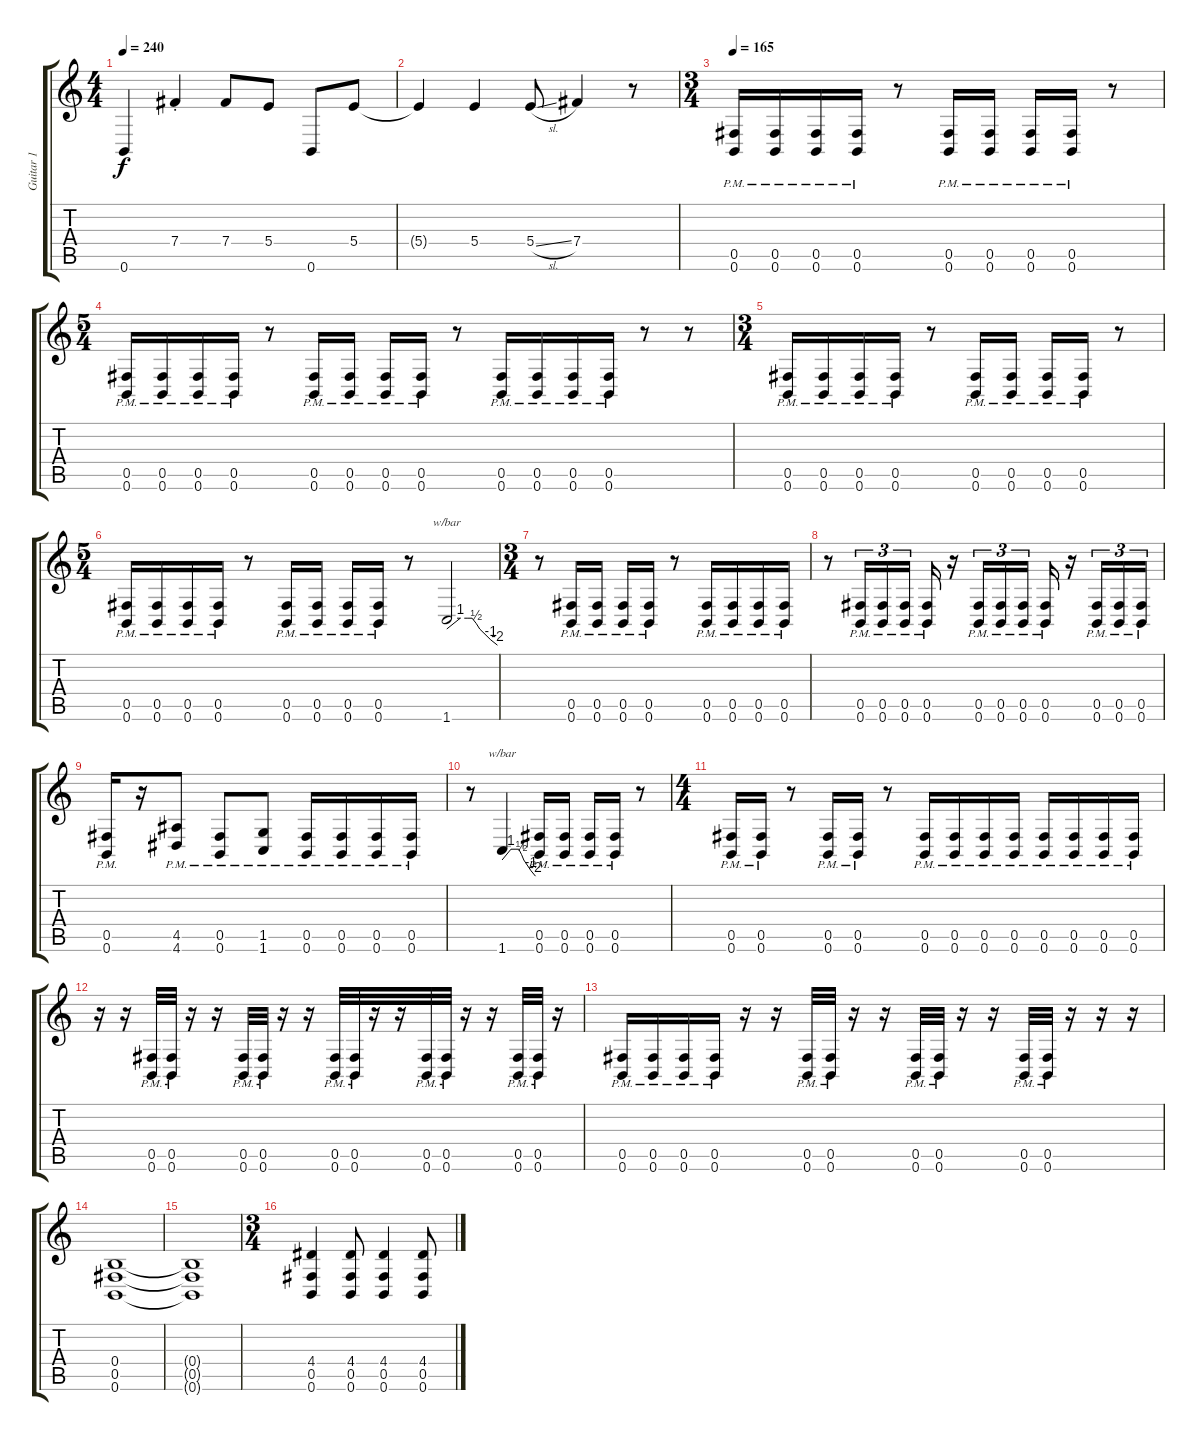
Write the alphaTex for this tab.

\track ("Guitar 1" "Guitar 1") {instrument overdrivenguitar}
\staff {score tabs}
\tuning (Db4 Ab3 E3 B2 Gb2 B1) {hide}
\ts (4 4)
\tempo 240
\clef g2
\ks c
0.6.4{dy f} 7.4{st}.4 7.4.8 5.4.8 0.6.8 5.4.8 |
5.4{t}.4 5.4.4 5.4{sl}.8 7.4.4 r.8 |
\ts (3 4)
\tempo 165
(0.5{pm} 0.6{pm}).16 (0.5{pm} 0.6{pm}).16 (0.5{pm} 0.6{pm}).16 (0.5{pm} 0.6{pm}).16 r.8 (0.5{pm} 0.6{pm}).16 (0.5{pm} 0.6{pm}).16 (0.5{pm} 0.6{pm}).16 (0.5{pm} 0.6{pm}).16 r.8 |
\ts (5 4)
(0.5{pm} 0.6{pm}).16 (0.5{pm} 0.6{pm}).16 (0.5{pm} 0.6{pm}).16 (0.5{pm} 0.6{pm}).16 r.8 (0.5{pm} 0.6{pm}).16 (0.5{pm} 0.6{pm}).16 (0.5{pm} 0.6{pm}).16 (0.5{pm} 0.6{pm}).16 r.8 (0.5{pm} 0.6{pm}).16 (0.5{pm} 0.6{pm}).16 (0.5{pm} 0.6{pm}).16 (0.5{pm} 0.6{pm}).16 r.8 r.8 |
\ts (3 4)
(0.5{pm} 0.6{pm}).16 (0.5{pm} 0.6{pm}).16 (0.5{pm} 0.6{pm}).16 (0.5{pm} 0.6{pm}).16 r.8 (0.5{pm} 0.6{pm}).16 (0.5{pm} 0.6{pm}).16 (0.5{pm} 0.6{pm}).16 (0.5{pm} 0.6{pm}).16 r.8 |
\ts (5 4)
(0.5{pm} 0.6{pm}).16 (0.5{pm} 0.6{pm}).16 (0.5{pm} 0.6{pm}).16 (0.5{pm} 0.6{pm}).16 r.8 (0.5{pm} 0.6{pm}).16 (0.5{pm} 0.6{pm}).16 (0.5{pm} 0.6{pm}).16 (0.5{pm} 0.6{pm}).16 r.8 1.6.2{tbe (custom default 0 0 16 4 25 4 30 4 35 2 39 0 52 -4 60 -8)} |
\ts (3 4)
r.8 (0.5{pm} 0.6{pm}).16 (0.5{pm} 0.6{pm}).16 (0.5{pm} 0.6{pm}).16 (0.5{pm} 0.6{pm}).16 r.8 (0.5{pm} 0.6{pm}).16 (0.5{pm} 0.6{pm}).16 (0.5{pm} 0.6{pm}).16 (0.5{pm} 0.6{pm}).16 |
r.8 (0.5{pm} 0.6{pm}).16{tu (3 2)} (0.5{pm} 0.6{pm}).16{tu (3 2)} (0.5{pm} 0.6{pm}).16{tu (3 2)} (0.5{pm} 0.6{pm}).16 r.16 (0.5{pm} 0.6{pm}).16{tu (3 2)} (0.5{pm} 0.6{pm}).16{tu (3 2)} (0.5{pm} 0.6{pm}).16{tu (3 2)} (0.5{pm} 0.6{pm}).16 r.16 (0.5{pm} 0.6{pm}).16{tu (3 2)} (0.5{pm} 0.6{pm}).16{tu (3 2)} (0.5{pm} 0.6{pm}).16{tu (3 2)} |
(0.5{pm} 0.6{pm}).16 r.16 (4.5{pm} 4.6{pm}).8 (0.5{pm} 0.6{pm}).8 (1.5{pm} 1.6{pm}).8 (0.5{pm} 0.6{pm}).16 (0.5{pm} 0.6{pm}).16 (0.5{pm} 0.6{pm}).16 (0.5{pm} 0.6{pm}).16 |
r.8 1.6.4{tbe (custom default 0 0 16 4 25 4 30 4 35 2 39 0 52 -4 60 -8)} (0.5{pm} 0.6{pm}).16 (0.5{pm} 0.6{pm}).16 (0.5{pm} 0.6{pm}).16 (0.5{pm} 0.6{pm}).16 r.8 |
\ts (4 4)
(0.5{pm} 0.6{pm}).16 (0.5{pm} 0.6{pm}).16 r.8 (0.5{pm} 0.6{pm}).16 (0.5{pm} 0.6{pm}).16 r.8 (0.5{pm} 0.6{pm}).16 (0.5{pm} 0.6{pm}).16 (0.5{pm} 0.6{pm}).16 (0.5{pm} 0.6{pm}).16 (0.5{pm} 0.6{pm}).16 (0.5{pm} 0.6{pm}).16 (0.5{pm} 0.6{pm}).16 (0.5{pm} 0.6{pm}).16 |
r.16 r.16 (0.5{pm} 0.6{pm}).32 (0.5{pm} 0.6{pm}).32 r.16 r.16 (0.5{pm} 0.6{pm}).32 (0.5{pm} 0.6{pm}).32 r.16 r.16 (0.5{pm} 0.6{pm}).32 (0.5{pm} 0.6{pm}).32 r.16 r.16 (0.5{pm} 0.6{pm}).32 (0.5{pm} 0.6{pm}).32 r.16 r.16 (0.5{pm} 0.6{pm}).32 (0.5{pm} 0.6{pm}).32 r.16 |
(0.5{pm} 0.6{pm}).16 (0.5{pm} 0.6{pm}).16 (0.5{pm} 0.6{pm}).16 (0.5{pm} 0.6{pm}).16 r.16 r.16 (0.5{pm} 0.6{pm}).32 (0.5{pm} 0.6{pm}).32 r.16 r.16 (0.5{pm} 0.6{pm}).32 (0.5{pm} 0.6{pm}).32 r.16 r.16 (0.5{pm} 0.6{pm}).32 (0.5{pm} 0.6{pm}).32 r.16 r.16 r.16 |
(0.4 0.5 0.6).1 |
(0.4{t} 0.5{t} 0.6{t}).1 |
\ts (3 4)
(4.4 0.5 0.6).4 (4.4 0.5 0.6).8 (4.4 0.5 0.6).4 (4.4 0.5 0.6).8
